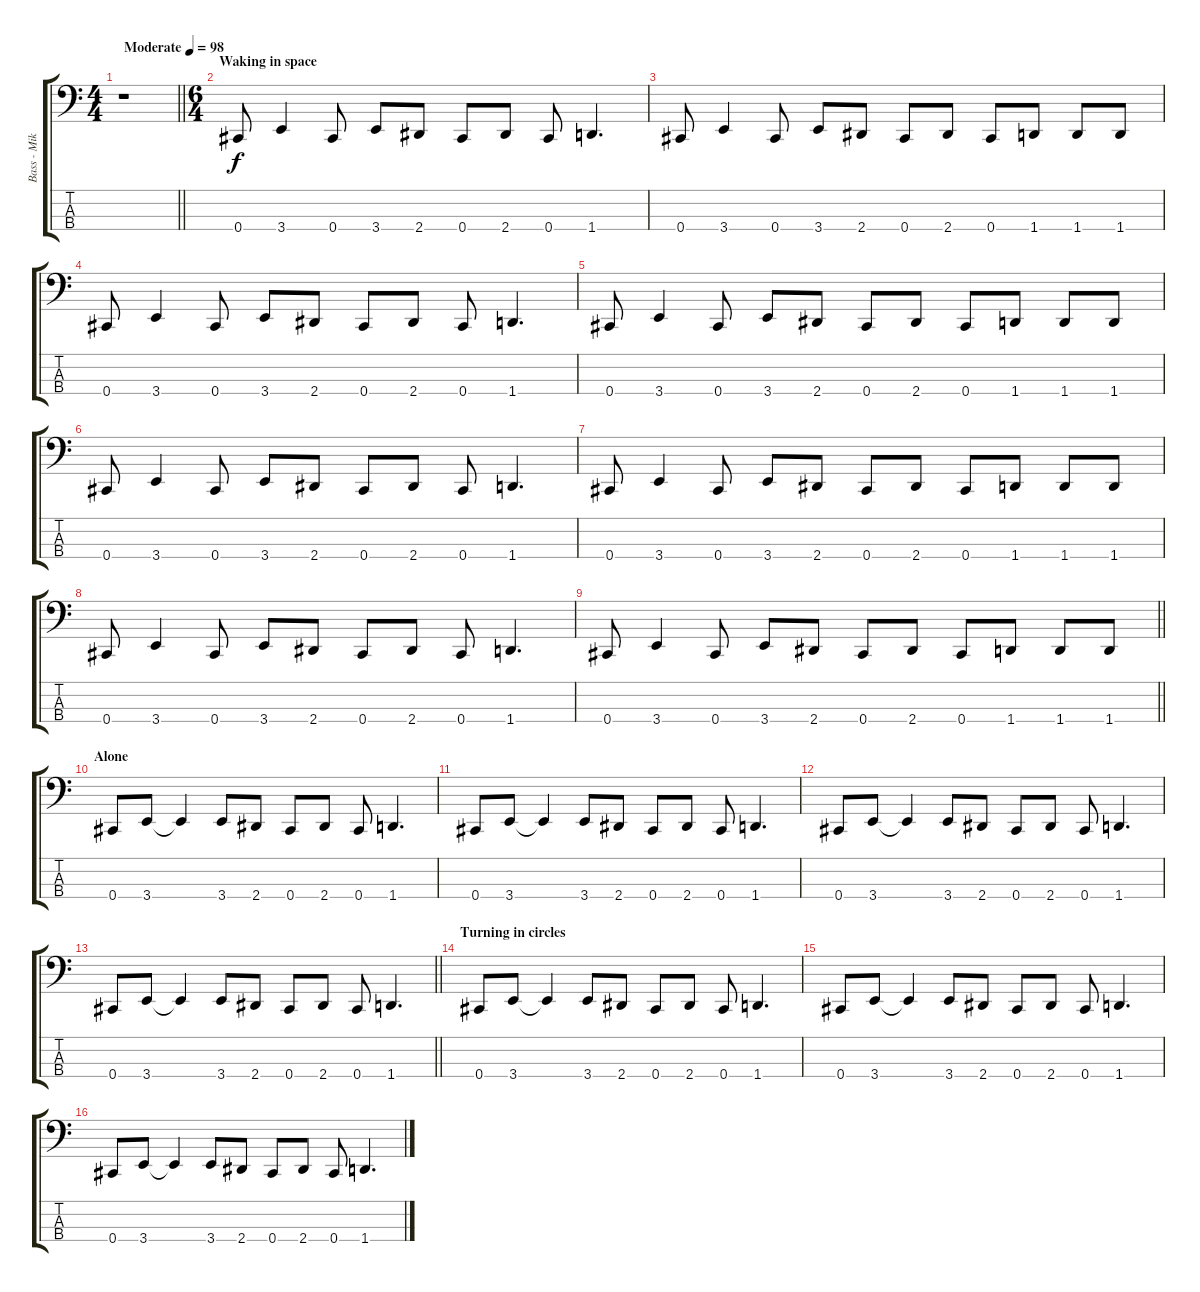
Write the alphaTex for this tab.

\track ("Bass - Mike Inez" "Bass - Mik") {instrument electricbasspick}
\staff {score tabs}
\tuning (Gb2 Db2 Ab1 Db1) {hide}
\ts (4 4)
\tempo (98 "Moderate")
\clef f4
\barLineRight lightlight
\ks c
r.1{dy f instrument electricbasspick} |
\ts (6 4)
\section ("" "Waking in space")
0.4.8 3.4.4 0.4.8 3.4.8 2.4.8 0.4.8 2.4.8 0.4.8 1.4.4{d} |
0.4.8 3.4.4 0.4.8 3.4.8 2.4.8 0.4.8 2.4.8 0.4.8 1.4.8 1.4.8 1.4.8 |
0.4.8 3.4.4 0.4.8 3.4.8 2.4.8 0.4.8 2.4.8 0.4.8 1.4.4{d} |
0.4.8 3.4.4 0.4.8 3.4.8 2.4.8 0.4.8 2.4.8 0.4.8 1.4.8 1.4.8 1.4.8 |
0.4.8 3.4.4 0.4.8 3.4.8 2.4.8 0.4.8 2.4.8 0.4.8 1.4.4{d} |
0.4.8 3.4.4 0.4.8 3.4.8 2.4.8 0.4.8 2.4.8 0.4.8 1.4.8 1.4.8 1.4.8 |
0.4.8 3.4.4 0.4.8 3.4.8 2.4.8 0.4.8 2.4.8 0.4.8 1.4.4{d} |
\barLineRight lightlight
0.4.8 3.4.4 0.4.8 3.4.8 2.4.8 0.4.8 2.4.8 0.4.8 1.4.8 1.4.8 1.4.8 |
\section ("" "Alone")
0.4.8 3.4.8 3.4{t}.4 3.4.8 2.4.8 0.4.8 2.4.8 0.4.8 1.4.4{d} |
0.4.8 3.4.8 3.4{t}.4 3.4.8 2.4.8 0.4.8 2.4.8 0.4.8 1.4.4{d} |
0.4.8 3.4.8 3.4{t}.4 3.4.8 2.4.8 0.4.8 2.4.8 0.4.8 1.4.4{d} |
\barLineRight lightlight
0.4.8 3.4.8 3.4{t}.4 3.4.8 2.4.8 0.4.8 2.4.8 0.4.8 1.4.4{d} |
\section ("" "Turning in circles")
0.4.8 3.4.8 3.4{t}.4 3.4.8 2.4.8 0.4.8 2.4.8 0.4.8 1.4.4{d} |
0.4.8 3.4.8 3.4{t}.4 3.4.8 2.4.8 0.4.8 2.4.8 0.4.8 1.4.4{d} |
0.4.8 3.4.8 3.4{t}.4 3.4.8 2.4.8 0.4.8 2.4.8 0.4.8 1.4.4{d}
